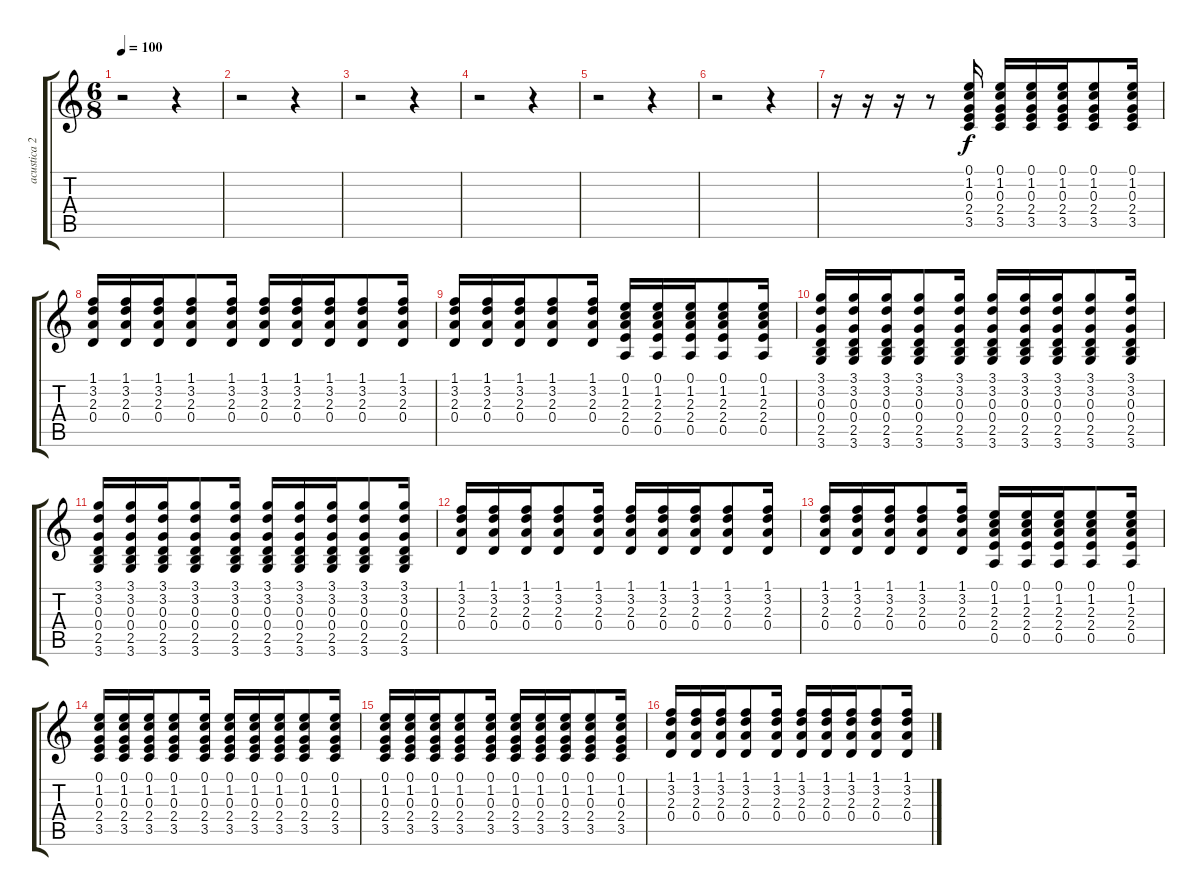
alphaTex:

\track ("acustica 2" "acustica 2") {instrument acousticguitarnylon}
\staff {score tabs}
\tuning (E4 B3 G3 D3 A2 E2) {hide}
\ts (6 8)
\tempo 100
\clef g2
\ks c
r.2{dy f} r.4 |
r.2 r.4 |
r.2 r.4 |
r.2 r.4 |
r.2 r.4 |
r.2 r.4 |
r.16{volume 0} r.16{volume 4} r.16 r.8 (0.1 1.2 0.3 2.4 3.5).16 (0.1 1.2 0.3 2.4 3.5).16 (0.1 1.2 0.3 2.4 3.5).16 (0.1 1.2 0.3 2.4 3.5).16 (0.1 1.2 0.3 2.4 3.5).8 (0.1 1.2 0.3 2.4 3.5).16 |
(1.1 3.2 2.3 0.4).16 (1.1 3.2 2.3 0.4).16 (1.1 3.2 2.3 0.4).16 (1.1 3.2 2.3 0.4).8 (1.1 3.2 2.3 0.4).16 (1.1 3.2 2.3 0.4).16 (1.1 3.2 2.3 0.4).16 (1.1 3.2 2.3 0.4).16 (1.1 3.2 2.3 0.4).8 (1.1 3.2 2.3 0.4).16 |
(1.1 3.2 2.3 0.4).16 (1.1 3.2 2.3 0.4).16 (1.1 3.2 2.3 0.4).16 (1.1 3.2 2.3 0.4).8 (1.1 3.2 2.3 0.4).16 (0.1 1.2 2.3 2.4 0.5).16 (0.1 1.2 2.3 2.4 0.5).16 (0.1 1.2 2.3 2.4 0.5).16 (0.1 1.2 2.3 2.4 0.5).8 (0.1 1.2 2.3 2.4 0.5).16 |
(3.1 3.2 0.3 0.4 2.5 3.6).16 (3.1 3.2 0.3 0.4 2.5 3.6).16 (3.1 3.2 0.3 0.4 2.5 3.6).16 (3.1 3.2 0.3 0.4 2.5 3.6).8 (3.1 3.2 0.3 0.4 2.5 3.6).16 (3.1 3.2 0.3 0.4 2.5 3.6).16 (3.1 3.2 0.3 0.4 2.5 3.6).16 (3.1 3.2 0.3 0.4 2.5 3.6).16 (3.1 3.2 0.3 0.4 2.5 3.6).8 (3.1 3.2 0.3 0.4 2.5 3.6).16 |
(3.1 3.2 0.3 0.4 2.5 3.6).16 (3.1 3.2 0.3 0.4 2.5 3.6).16 (3.1 3.2 0.3 0.4 2.5 3.6).16 (3.1 3.2 0.3 0.4 2.5 3.6).8 (3.1 3.2 0.3 0.4 2.5 3.6).16 (3.1 3.2 0.3 0.4 2.5 3.6).16 (3.1 3.2 0.3 0.4 2.5 3.6).16 (3.1 3.2 0.3 0.4 2.5 3.6).16 (3.1 3.2 0.3 0.4 2.5 3.6).8 (3.1 3.2 0.3 0.4 2.5 3.6).16 |
(1.1 3.2 2.3 0.4).16 (1.1 3.2 2.3 0.4).16 (1.1 3.2 2.3 0.4).16 (1.1 3.2 2.3 0.4).8 (1.1 3.2 2.3 0.4).16 (1.1 3.2 2.3 0.4).16 (1.1 3.2 2.3 0.4).16 (1.1 3.2 2.3 0.4).16 (1.1 3.2 2.3 0.4).8 (1.1 3.2 2.3 0.4).16 |
(1.1 3.2 2.3 0.4).16 (1.1 3.2 2.3 0.4).16 (1.1 3.2 2.3 0.4).16 (1.1 3.2 2.3 0.4).8 (1.1 3.2 2.3 0.4).16 (0.1 1.2 2.3 2.4 0.5).16 (0.1 1.2 2.3 2.4 0.5).16 (0.1 1.2 2.3 2.4 0.5).16 (0.1 1.2 2.3 2.4 0.5).8 (0.1 1.2 2.3 2.4 0.5).16 |
(0.1 1.2 0.3 2.4 3.5).16 (0.1 1.2 0.3 2.4 3.5).16 (0.1 1.2 0.3 2.4 3.5).16 (0.1 1.2 0.3 2.4 3.5).8 (0.1 1.2 0.3 2.4 3.5).16 (0.1 1.2 0.3 2.4 3.5).16 (0.1 1.2 0.3 2.4 3.5).16 (0.1 1.2 0.3 2.4 3.5).16 (0.1 1.2 0.3 2.4 3.5).8 (0.1 1.2 0.3 2.4 3.5).16 |
(0.1 1.2 0.3 2.4 3.5).16 (0.1 1.2 0.3 2.4 3.5).16 (0.1 1.2 0.3 2.4 3.5).16 (0.1 1.2 0.3 2.4 3.5).8 (0.1 1.2 0.3 2.4 3.5).16 (0.1 1.2 0.3 2.4 3.5).16 (0.1 1.2 0.3 2.4 3.5).16 (0.1 1.2 0.3 2.4 3.5).16 (0.1 1.2 0.3 2.4 3.5).8 (0.1 1.2 0.3 2.4 3.5).16 |
(1.1 3.2 2.3 0.4).16 (1.1 3.2 2.3 0.4).16 (1.1 3.2 2.3 0.4).16 (1.1 3.2 2.3 0.4).8 (1.1 3.2 2.3 0.4).16 (1.1 3.2 2.3 0.4).16 (1.1 3.2 2.3 0.4).16 (1.1 3.2 2.3 0.4).16 (1.1 3.2 2.3 0.4).8 (1.1 3.2 2.3 0.4).16
